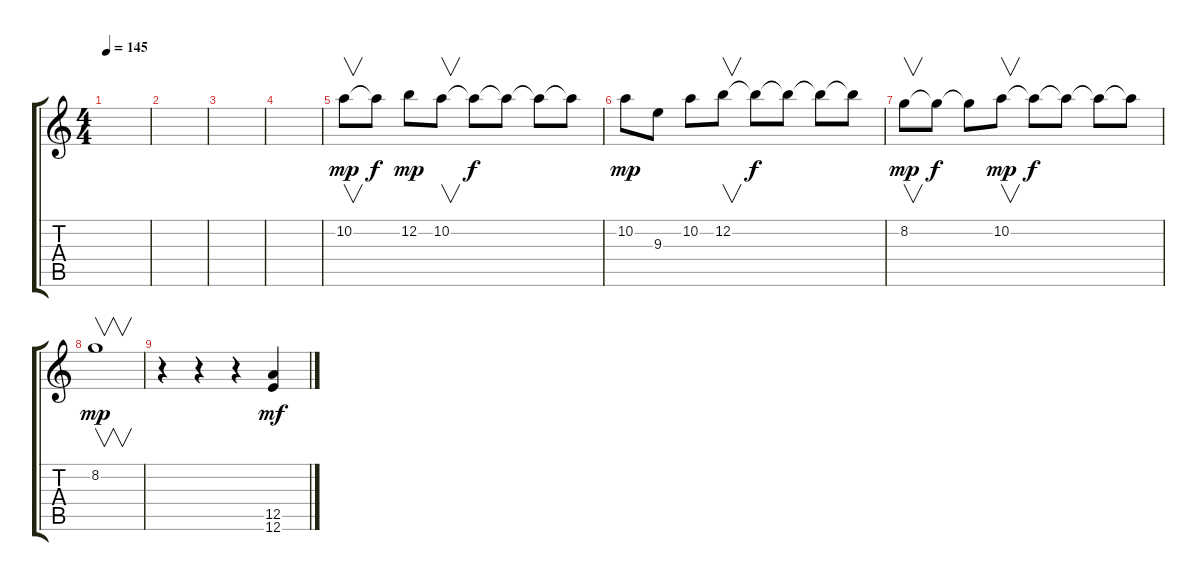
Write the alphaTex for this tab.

\track "" {instrument distortionguitar}
\staff {score tabs}
\tuning (E4 B3 G3 D3 A2 E2) {hide}
\ts (4 4)
\tempo 145
\clef g2
\ks c
|
|
|
|
10.2.8{v dy mp} 10.2{t}.8{dy f} 12.2.8{dy mp} 10.2.8{v} 10.2{t}.8{dy f} 10.2{t}.8 10.2{t}.8 10.2{t}.8 |
10.2.8{dy mp} 9.3.8 10.2.8 12.2.8{v} 12.2{t}.8{dy f} 12.2{t}.8 12.2{t}.8 12.2{t}.8 |
8.2.8{v dy mp} 8.2{t}.8{dy f} 8.2{t}.8 10.2.8{v dy mp} 10.2{t}.8{dy f} 10.2{t}.8 10.2{t}.8 10.2{t}.8 |
8.2.1{v dy mp} |
r.4 r.4 r.4 (12.5 12.6).4{dy mf}
